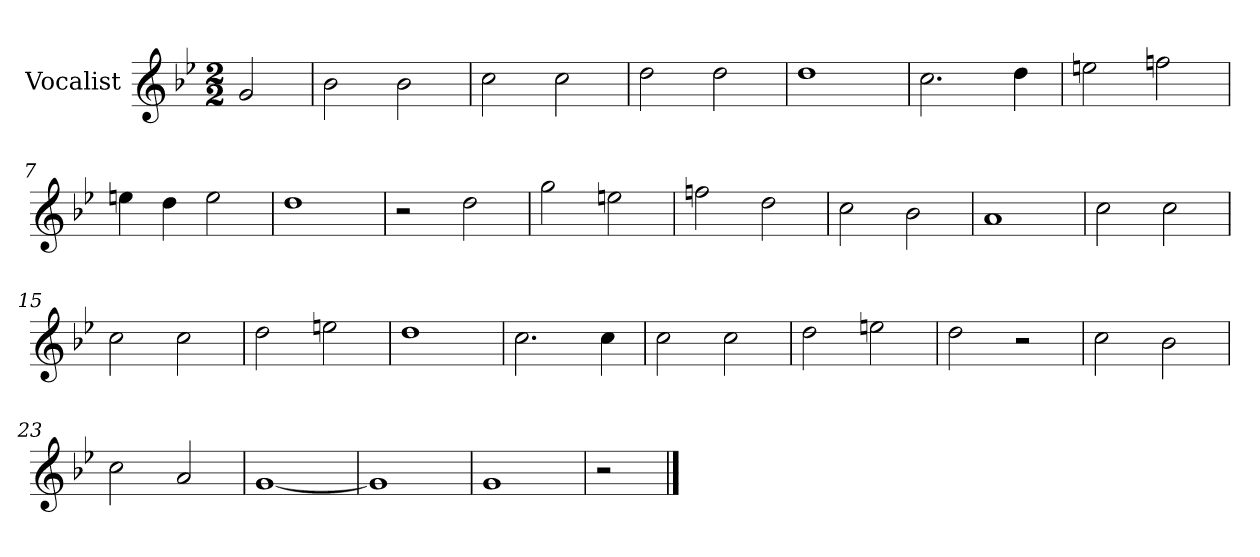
**kern
*part1
*staff1
*I"Vocalist
*k[b-e-]
*g:
*M2/2
=
2g
=1
2b-
2b-
=2
2cc
2cc
=3
2dd
2dd
=4
1dd
=5
2.cc
4dd
=6
2een
2ffn
=7
4een
4dd
2ee
=8
1dd
=9
2r
2dd
=10
2gg
2een
=11
2ffn
2dd
=12
2cc
2b-
=13
1a
=14
2cc
2cc
=15
2cc
2cc
=16
2dd
2een
=17
1dd
=18
2.cc
4cc
=19
2cc
2cc
=20
2dd
2een
=21
2dd
2r
=22
2cc
2b-
=23
2cc
2a
=24
[1g
=25
1g]
=26
1g
=27
2r
==
*-
